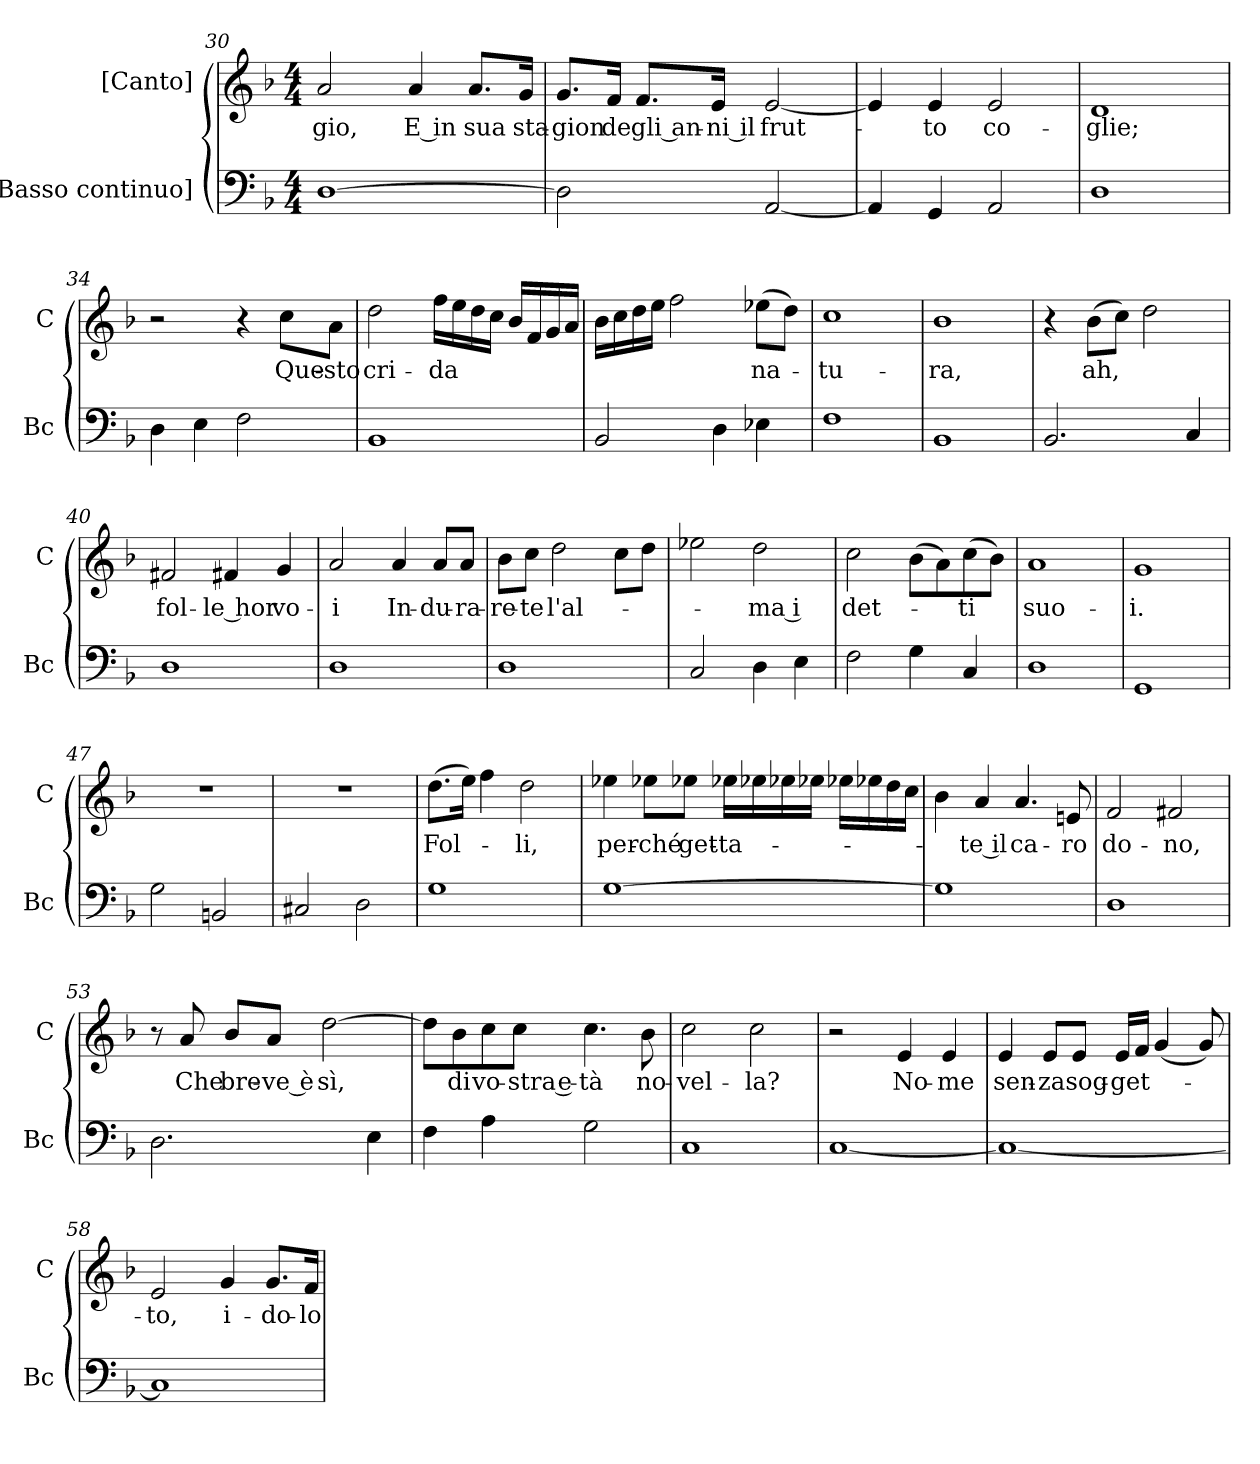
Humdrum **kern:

**kern	**kern	**text
*part2	*part1	*part1
*staff2	*staff1	*staff1
*I"[Basso continuo]	*I"[Canto]	*
*I'Bc	*I'C	*
*clefF4	*clefG2	*
*k[b-]	*k[b-]	*
*F:	*F:	*
*M4/4	*M4/4	*
=30	=30	=30
[1D	2a	-gio,
.	4a	E in
.	8.aL	sua
.	16gJk	sta-
=31	=31	=31
2D]	8.gL	-gion
.	16fJk	de
.	8.fL	gli an-
.	16eJk	-ni il
[2AA	[2e	frut-
=32	=32	=32
4AA]	4e]	.
4GG	4e	-to
2AA	2e	co-
=33	=33	=33
1D	1d	-glie;
=34	=34	=34
4D	2r	.
4E	.	.
2F	4r	.
.	8ccL	Que-
.	8aJ	-sto
=35	=35	=35
1BB-	2dd	cri-
.	16ffLL	-da
.	16ee	.
.	16dd	.
.	16ccJJ	.
.	16b-LL	.
.	16f	.
.	16g	.
.	16aJJ	.
=36	=36	=36
2BB-	16b-LL	.
.	16cc	.
.	16dd	.
.	16eeJJ	.
.	2ff	.
4D	.	.
4E-X	(>8ee-XL	na-
.	8ddJ)	.
=37	=37	=37
1F	1cc	-tu-
=38	=38	=38
1BB-	1b-	-ra,
=39	=39	=39
2.BB-	4r	.
.	(>8b-L	ah,
.	8ccJ)	.
.	2dd	.
4C	.	.
=40	=40	=40
1D	2f#X	fol-
.	4f#X	-le hor
.	4g	vo-
=41	=41	=41
1D	2a	-i
.	4a	In-
.	8aL	-du-
.	8aJ	-ra-
=42	=42	=42
1D	8b-L	-re-
.	8ccJ	-te
.	2dd	l'al-
.	8ccL	.
.	8ddJ	.
=43	=43	=43
2C	2ee-X	.
4D	2dd	-ma i
4E	.	.
=44	=44	=44
2F	2cc	det-
4G	(>8b-L	.
.	8a)	.
4C	(>8cc	-ti
.	8b-J)	.
=45	=45	=45
1D	1a	suo-
=46	=46	=46
1GG	1g	-i.
=47	=47	=47
2G	1r	.
2BBn	.	.
=48	=48	=48
2C#X	1r	.
2D	.	.
=49	=49	=49
1G	(>8.ddL	Fol-
.	16eeJk)	.
.	4ff	.
.	2dd	-li,
=50	=50	=50
[1G	4ee-X	per-
.	8ee-XL	-ché
.	8ee-XJ	get-
.	16ee-XLL	-ta-
.	16ee-X	.
.	16ee-X	.
.	16ee-XJJ	.
.	16ee-XLL	.
.	16ee-X	.
.	16dd	.
.	16ccJJ	.
=51	=51	=51
1G]	4b-	.
.	4a	-te il
.	4.a	ca-
.	8en	-ro
=52	=52	=52
1D	2f	do-
.	2f#X	-no,
=53	=53	=53
2.D	8r	.
.	8a	Che
.	8b-L	bre-
.	8aJ	-ve è
.	[2dd	sì,
4E	.	.
=54	=54	=54
4F	8ddL]	.
.	8b-	di
4A	8cc	vo-
.	8ccJ	-stra e-
2G	4.cc	-tà
.	8b-	no-
=55	=55	=55
1C	2cc	-vel-
.	2cc	-la?
=56	=56	=56
[1C	2r	.
.	4e	No-
.	4e	-me
=57	=57	=57
1C_	4e	sen-
.	8eL	-za
.	8eJ	sog-
.	16eLL	-get-
.	16fJJ	.
.	(<4g	.
.	8g)	.
=58	=58	=58
1C]	2e	-to,
.	4g	i-
.	8.gL	-do-
.	16fJk	-lo
=	=	=
*-	*-	*-
